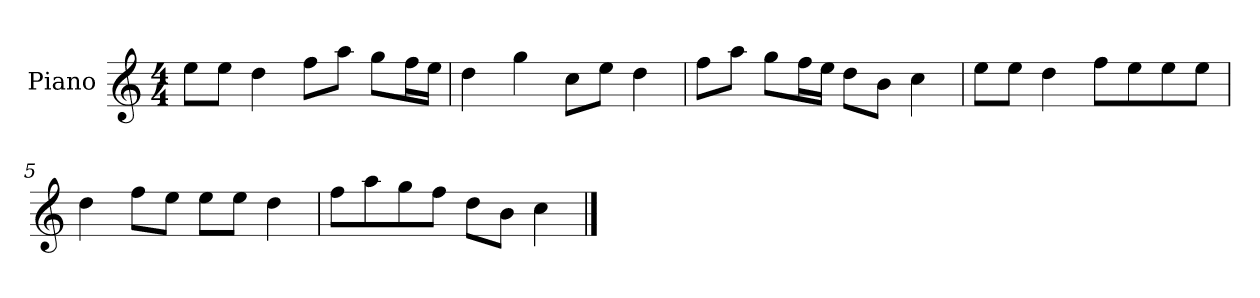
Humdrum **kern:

**kern
*part1
*staff1
*I"Piano
*I'P-no
*clefG2
*k[]
*M4/4
*MM90
=1
8ee\L
8ee\J
4dd\
8ff\L
8aa\J
8gg\L
16ff\L
16ee\JJ
=2
4dd\
4gg\
8cc\L
8ee\J
4dd\
=3
8ff\L
8aa\J
8gg\L
16ff\L
16ee\JJ
8dd\L
8b\J
4cc\
=4
8ee\L
8ee\J
4dd\
8ff\L
8ee\
8ee\
8ee\J
=5
4dd\
8ff\L
8ee\J
8ee\L
8ee\J
4dd\
!!LO:LB:g=z
=6
8ff\L
8aa\
8gg\
8ff\J
8dd\L
8b\J
4cc\
==
*-
